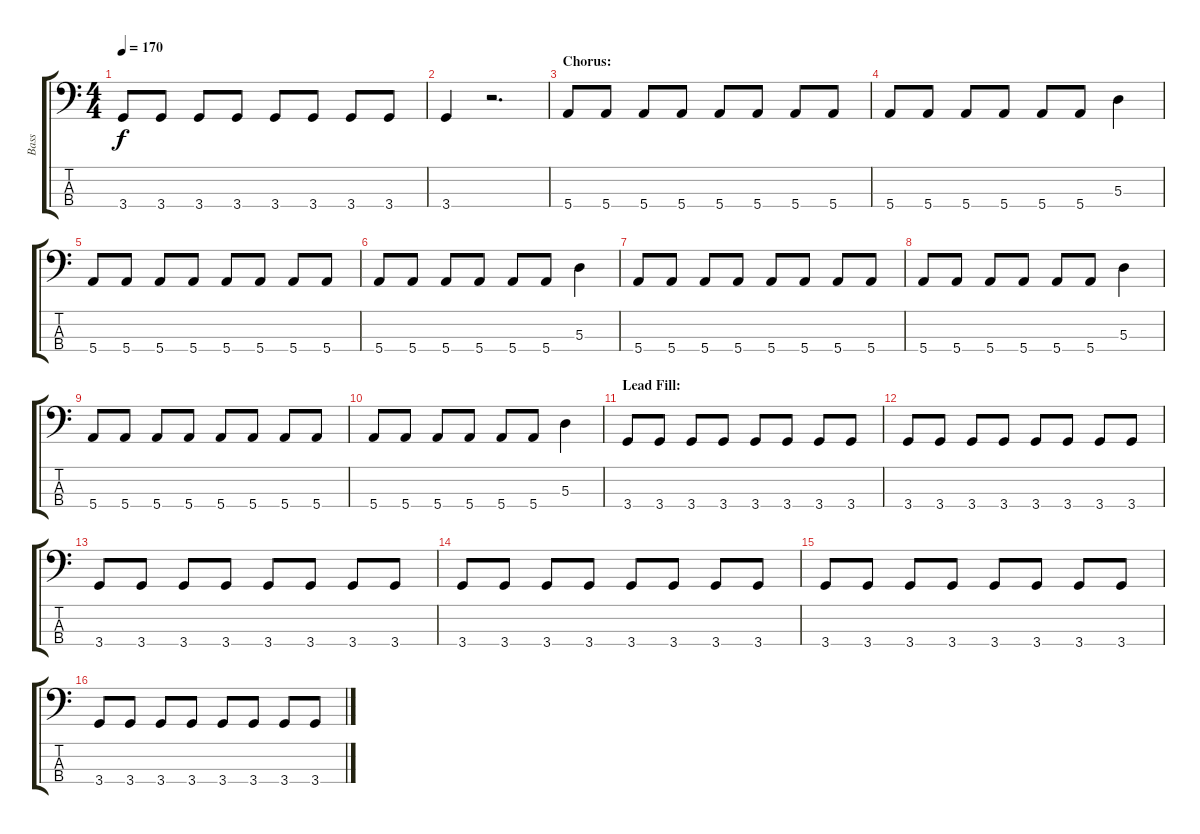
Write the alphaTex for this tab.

\track ("Bass" "Bass") {instrument electricbasspick}
\staff {score tabs}
\tuning (G2 D2 A1 E1) {hide}
\ts (4 4)
\tempo 170
\clef f4
\ks c
3.4.8{dy f} 3.4.8 3.4.8 3.4.8 3.4.8 3.4.8 3.4.8 3.4.8 |
3.4.4 r.2{d} |
\section ("" "Chorus:")
5.4.8 5.4.8 5.4.8 5.4.8 5.4.8 5.4.8 5.4.8 5.4.8 |
5.4.8 5.4.8 5.4.8 5.4.8 5.4.8 5.4.8 5.3.4 |
5.4.8 5.4.8 5.4.8 5.4.8 5.4.8 5.4.8 5.4.8 5.4.8 |
5.4.8 5.4.8 5.4.8 5.4.8 5.4.8 5.4.8 5.3.4 |
5.4.8 5.4.8 5.4.8 5.4.8 5.4.8 5.4.8 5.4.8 5.4.8 |
5.4.8 5.4.8 5.4.8 5.4.8 5.4.8 5.4.8 5.3.4 |
5.4.8 5.4.8 5.4.8 5.4.8 5.4.8 5.4.8 5.4.8 5.4.8 |
5.4.8 5.4.8 5.4.8 5.4.8 5.4.8 5.4.8 5.3.4 |
\section ("" "Lead Fill:")
3.4.8 3.4.8 3.4.8 3.4.8 3.4.8 3.4.8 3.4.8 3.4.8 |
3.4.8 3.4.8 3.4.8 3.4.8 3.4.8 3.4.8 3.4.8 3.4.8 |
3.4.8 3.4.8 3.4.8 3.4.8 3.4.8 3.4.8 3.4.8 3.4.8 |
3.4.8 3.4.8 3.4.8 3.4.8 3.4.8 3.4.8 3.4.8 3.4.8 |
3.4.8 3.4.8 3.4.8 3.4.8 3.4.8 3.4.8 3.4.8 3.4.8 |
3.4.8 3.4.8 3.4.8 3.4.8 3.4.8 3.4.8 3.4.8 3.4.8
